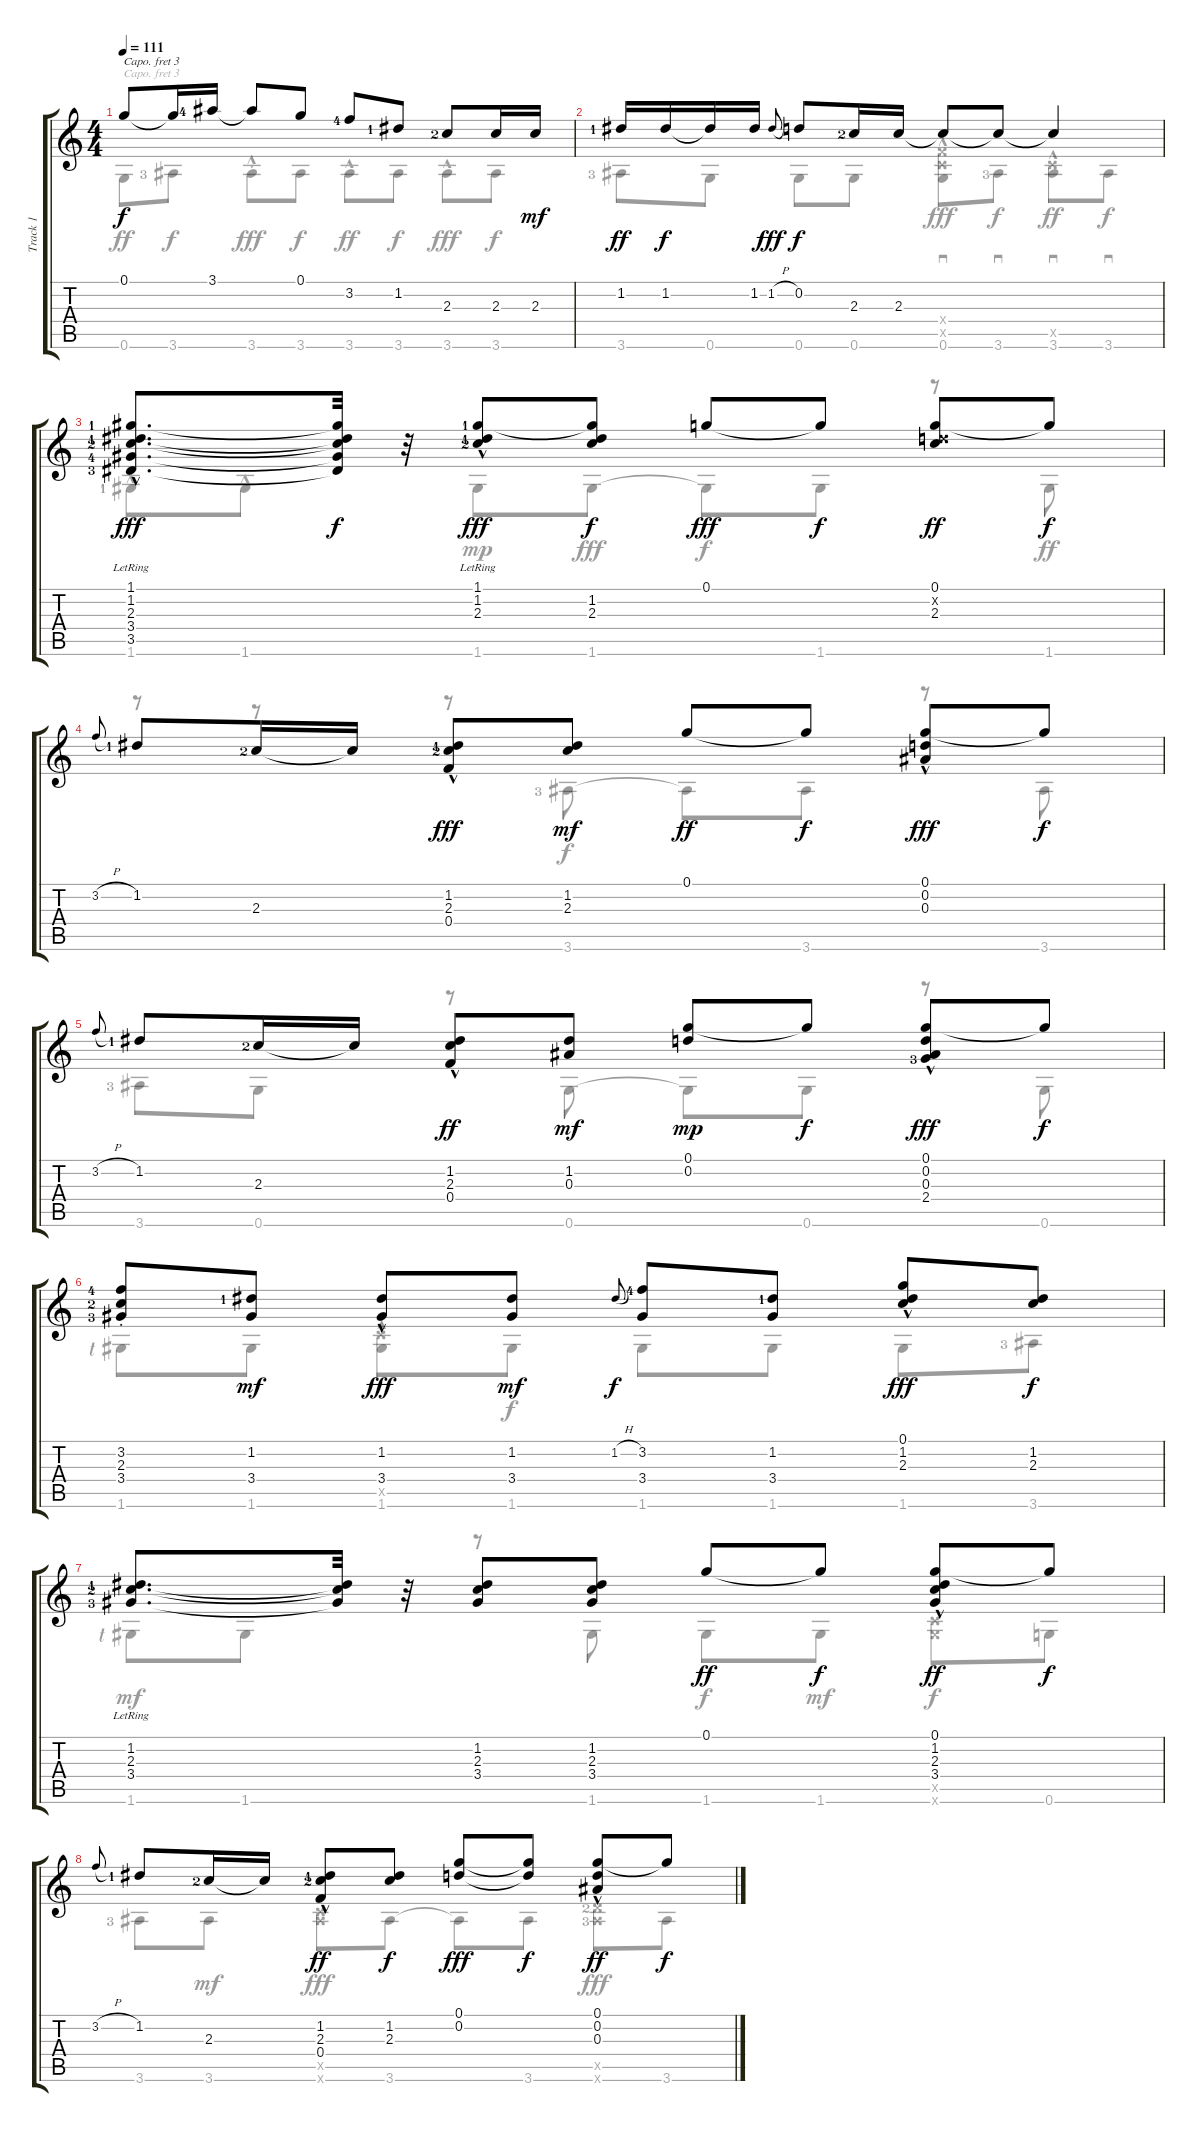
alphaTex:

\track ("Track 1" "Track 1") {solo instrument acousticguitarsteel}
\staff {score tabs}
\capo 3
\tuning (E4 B3 G3 D3 A2 E2) {hide}
\voice
\ts (4 4)
\tempo 111
\clef g2
\ks c
0.1.8{dy f} 0.1{t}.16 3.1{lf 5}.16 3.1{t}.8 0.1.8 3.2{lf 5}.8 1.2{lf 2}.8 2.3{lf 3}.8 2.3.16 2.3.16{dy mf} |
1.2{lf 2}.16{dy ff} 1.2.16{dy f} 1.2{t}.16 1.2.16 1.2{h}.8{gr onbeat dy fff} 0.2.8{dy f} 2.3{lf 3}.16 2.3.16 2.3{t}.8 2.3{t}.8 2.3{t}.4 |
(1.1{lr lf 2} 1.2{lr lf 2} 2.3{lr lf 3} 3.4{lr lf 5} 3.5{hac lf 4}).8{d dy fff} (1.1{t} 1.2{t} 2.3{t} 3.4{t} 3.5{t}).32{dy f} r.32 (1.1{lr lf 2} 1.2{lr lf 2} 2.3{hac lr lf 3}).8{dy fff} (1.1{t} 1.2 2.3).8{dy f} 0.1.8{dy fff} 0.1{t}.8{dy f} (0.1 0.2{x} 2.3).8{dy ff} 0.1{t}.8{dy f} |
3.2{h}.8{gr onbeat} 1.2{lf 2}.8 2.3{lf 3}.16 2.3{t}.16 (1.2{hac lf 2} 2.3{hac lf 3} 0.4{hac}).8{dy fff} (1.2 2.3).8{dy mf} 0.1.8{dy ff} 0.1{t}.8{dy f} (0.1{hac} 0.2{hac} 0.3{hac}).8{dy fff} 0.1{t}.8{dy f} |
3.2{h}.8{gr onbeat} 1.2{lf 2}.8 2.3{lf 3}.16 2.3{t}.16 (1.2{hac} 2.3{hac} 0.4{hac}).8{dy ff} (1.2 0.3).8{dy mf} (0.1 0.2).8{dy mp} 0.1{t}.8{dy f} (0.1{hac} 0.2{hac} 0.3{hac} 2.4{lf 4}).8{dy fff} 0.1{t}.8{dy f} |
(3.2{st lf 5} 2.3{lf 3} 3.4{lf 4}).8 (1.2{lf 2} 3.4).8{dy mf} (1.2{hac} 3.4{hac}).8{dy fff} (1.2 3.4).8{dy mf} 1.2{h}.8{gr onbeat dy f} (3.2{lf 5} 3.4).8 (1.2{lf 2} 3.4).8 (0.1{hac} 1.2{hac} 2.3{hac}).8{dy fff} (1.2 2.3).8{dy f} |
(1.2{lr lf 2} 2.3{lr lf 3} 3.4{lr lf 4}).8{d} (1.2{t} 2.3{t} 3.4{t}).32 r.32 (1.2 2.3 3.4).8 (1.2 2.3 3.4).8 0.1.8{dy ff} 0.1{t}.8{dy f} (0.1{hac} 1.2{hac} 2.3{hac} 3.4).8{dy ff} 0.1{t}.8{dy f} |
3.2{h}.8{gr onbeat} 1.2{lf 2}.8 2.3{lf 3}.16 2.3{t}.16 (1.2{hac lf 2} 2.3{hac lf 3} 0.4{hac}).8{dy ff} (1.2 2.3).8{dy f} (0.1 0.2).8{dy fff} (0.1{t} 0.2{t}).8{dy f} (0.1{hac} 0.2{hac} 0.3{hac}).8{dy ff} 0.1{t}.8{dy f}
\voice
\clef g2
\ottava regular
\simile none
\ks c
0.6.8{dy ff} 3.6{lf 4}.8{dy f} 3.6{hac st}.8{dy fff} 3.6.8{dy f} 3.6{hac}.8{dy ff} 3.6.8{dy f} 3.6{hac}.8{dy fff} 3.6.8{dy f} |
3.6{lf 4}.8 0.6.8 0.6.8 0.6.8 (0.4{x} 0.5{x} 0.6{hac}).8{sd dy fff} 3.6{lf 4}.8{sd dy f} (0.5{x} 3.6{hac}).8{sd dy ff} 3.6.8{sd dy f} |
1.6{hac lf 2}.8{dy fff} 1.6{hac}.8 1.6.8{dy mp} 1.6.8{dy fff} 1.6{t}.8{dy f} 1.6.8 r.8 1.6.8{dy ff} |
r.8 r.8 r.8 3.6{lf 4}.8{dy f} 3.6{t}.8 3.6.8 r.8 3.6.8 |
3.6{lf 4}.8 0.6.8 r.8 0.6.8 0.6{t}.8 0.6.8 r.8 0.6.8 |
1.6{lf 1}.8 1.6.8 (0.5{x} 1.6{hac}).8{dy fff} 1.6.8{dy f} 1.6.8 1.6.8 1.6.8 3.6{lf 4}.8 |
1.6{lf 1}.8{dy mf} 1.6.8 r.8 1.6.8 1.6.8{dy f} 1.6.8{dy mf} (0.5{x} 1.6{x}).8{dy f} 0.6.8 |
3.6{lf 4}.8 3.6.8{dy mf} (0.5{x} 3.6{x}).8{dy fff} 3.6.8{dy f} 3.6{t}.8 3.6.8 (2.5{x lf 3} 3.6{x lf 4}).8{dy fff} 3.6.8{dy f}
